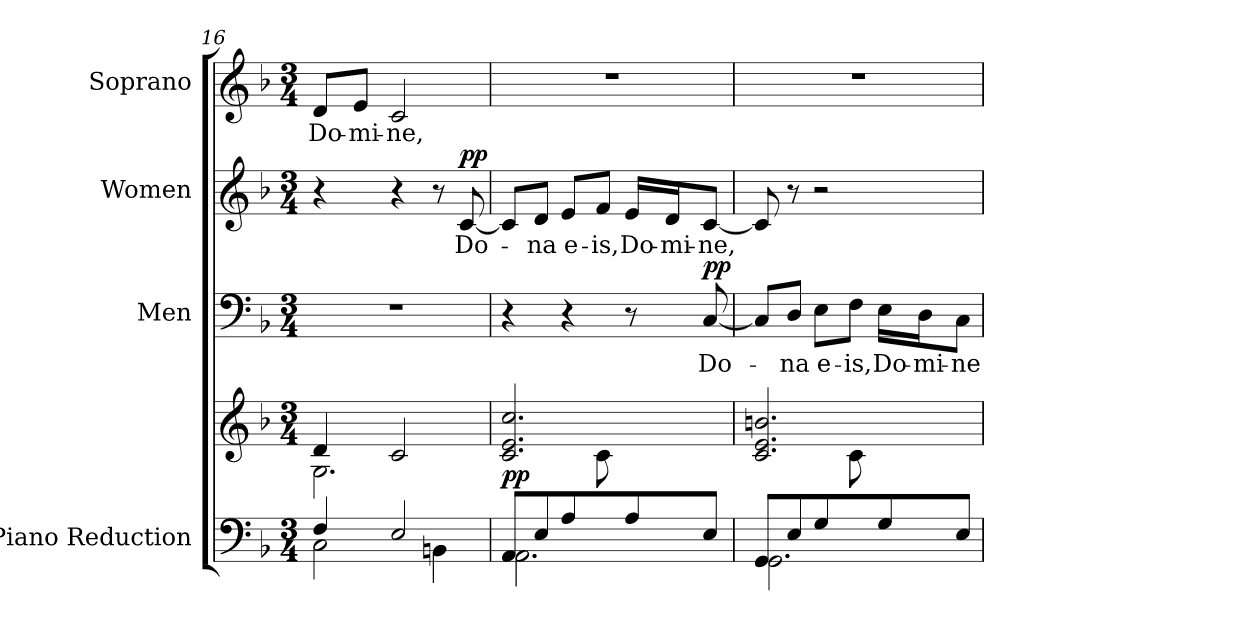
**kern	**kern	**dynam	**kern	**text	**dynam	**kern	**text	**dynam	**kern	**text
*part4	*part4	*part4	*part3	*part3	*part3	*part2	*part2	*part2	*part1	*part1
*staff5	*staff4	*staff4/5	*staff3	*staff3	*staff3	*staff2	*staff2	*staff2	*staff1	*staff1
*I"Piano Reduction	*	*	*I"Men	*	*	*I"Women	*	*	*I"Soprano	*
*I'Pno.	*	*	*	*	*	*	*	*	*I'S.	*
!!LO:PB:g=z
*clefF4	*clefG2	*	*clefF4	*	*	*clefG2	*	*	*clefG2	*
*k[b-]	*k[b-]	*	*k[b-]	*	*	*k[b-]	*	*	*k[b-]	*
*M3/4	*M3/4	*	*M3/4	*	*	*M3/4	*	*	*M3/4	*
=16	=16	=16	=16	=16	=16	=16	=16	=16	=16	=16
*^	*^	*	*	*	*	*	*	*	*	*
!	!	!	!	!	!	!	!	!	!	!	!	!LO:LY:b
4F/	2C\	4d/	2.G\	.	2.r	.	.	4r	.	.	8d/L	Do-
!	!	!	!	!	!	!	!	!	!	!	!	!LO:LY:b
.	.	.	.	.	.	.	.	.	.	.	8e/J	-mi-
!	!	!	!	!	!	!	!	!	!	!	!	!LO:LY:b
2E/	.	2c/	.	.	.	.	.	4r	.	.	2c/	-ne,
.	4BBn\	.	.	.	.	.	.	8r	.	.	.	.
!	!	!	!	!	!	!	!	!	!LO:LY:b	!LO:DY:a	!	!
.	.	.	.	.	.	.	.	[8c/	Do-	pp	.	.
=17	=17	=17	=17	=17	=17	=17	=17	=17	=17	=17	=17	=17
!	!	!	!	!LO:DY:a=2	!	!	!	!	!	!	!	!
8AA/L	2.AA\	2.c/ 2.e/ 2.cc/	4.ryy	pp	4r	.	.	8c/L]	.	.	2.r	.
!	!	!	!	!	!	!	!	!	!LO:LY:b	!	!	!
8E/	.	.	.	.	.	.	.	8d/J	-na	.	.	.
!	!	!	!	!	!	!	!	!	!LO:LY:b	!	!	!
8A/	.	.	.	.	4r	.	.	8e/L	e-	.	.	.
!	!	!	!	!	!	!	!	!	!LO:LY:b	!	!	!
8ryy	.	.	8c\	.	.	.	.	8f/J	-is,	.	.	.
!	!	!	!	!	!	!	!	!	!LO:LY:b	!	!	!
8A/	.	.	4ryy	.	8r	.	.	16e/LL	Do-	.	.	.
!	!	!	!	!	!	!	!	!	!LO:LY:b	!	!	!
.	.	.	.	.	.	.	.	16d/J	-mi-	.	.	.
!	!	!	!	!	!	!LO:LY:b	!LO:DY:b	!	!LO:LY:b	!	!	!
8E/J	.	.	.	.	[8C/	Do-	pp	[8c/J	-ne,	.	.	.
=18	=18	=18	=18	=18	=18	=18	=18	=18	=18	=18	=18	=18
8GG/L	2.GG\	2.c/ 2.e/ 2.bn/	4.ryy	.	8C/L]	.	.	8c/]	.	.	2.r	.
!	!	!	!	!	!	!LO:LY:b	!	!	!	!	!	!
8E/	.	.	.	.	8D/J	-na	.	8r	.	.	.	.
!	!	!	!	!	!	!LO:LY:b	!	!	!	!	!	!
8G/	.	.	.	.	8E\L	e-	.	2r	.	.	.	.
!	!	!	!	!	!	!LO:LY:b	!	!	!	!	!	!
8ryy	.	.	8c\	.	8F\J	-is,	.	.	.	.	.	.
!	!	!	!	!	!	!LO:LY:b	!	!	!	!	!	!
8G/	.	.	4ryy	.	16E\LL	Do-	.	.	.	.	.	.
!	!	!	!	!	!	!LO:LY:b	!	!	!	!	!	!
.	.	.	.	.	16D\J	-mi-	.	.	.	.	.	.
!	!	!	!	!	!	!LO:LY:b	!	!	!	!	!	!
8E/J	.	.	.	.	8C\J	-ne	.	.	.	.	.	.
*v	*v	*	*	*	*	*	*	*	*	*	*	*
*	*v	*v	*	*	*	*	*	*	*	*	*
=	=	=	=	=	=	=	=	=	=	=
*-	*-	*-	*-	*-	*-	*-	*-	*-	*-	*-
